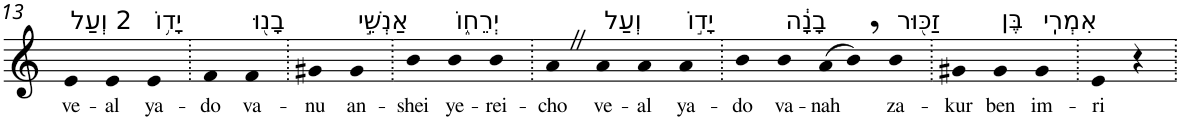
**kern	**text
*part1	*part1
*staff1	*staff1
*I"Piano	*
*I'Pno	*
!!LO:PB:g=z
*clefG2	*
*k[]	*
=13	=13
!LO:TX:a:t=2 וְעַל	!
!	!LO:LY:b
4e	ve-
!	!LO:LY:b
4e	-al
!LO:TX:a:t=יָד֥וֹ	!
!	!LO:LY:b
4e	ya-
=14.	=14.
!	!LO:LY:b
4f	-do
!LO:TX:a:t=בָנ֖וּ	!
!	!LO:LY:b
4f	va-
=15.	=15.
!	!LO:LY:b
4g#X	-nu
!LO:TX:a:t=אַנְשֵׁ֣י	!
!	!LO:LY:b
4g#	an-
=16.	=16.
!	!LO:LY:b
4b	-shei
!LO:TX:a:t=יְרֵח֑וֹ	!
!	!LO:LY:b
4b	ye-
!	!LO:LY:b
4b	-rei-
=17.	=17.
!	!LO:LY:b
4aZ	-cho
!LO:TX:a:t=וְעַל	!
!	!LO:LY:b
4a	ve-
!	!LO:LY:b
4a	-al
!LO:TX:a:t=יָד֣וֹ	!
!	!LO:LY:b
4a	ya-
=18.	=18.
!	!LO:LY:b
4b	-do
!LO:TX:a:t=בָנָ֔ה	!
!	!LO:LY:b
4b	va-
!	!LO:LY:b
(>8a	-nah
8b,)	.
!LO:TX:a:t=זַכּ֖וּר	!
!	!LO:LY:b
4b	za-
=19.	=19.
!	!LO:LY:b
4g#X	-kur
!LO:TX:a:t=בֶּן	!
!	!LO:LY:b
4g#	ben
!LO:TX:a:t=אִמְרִֽי	!
!	!LO:LY:b
4g#	im-
=20.	=20.
!	!LO:LY:b
4e	-ri
4r	.
=.	=.
*-	*-
